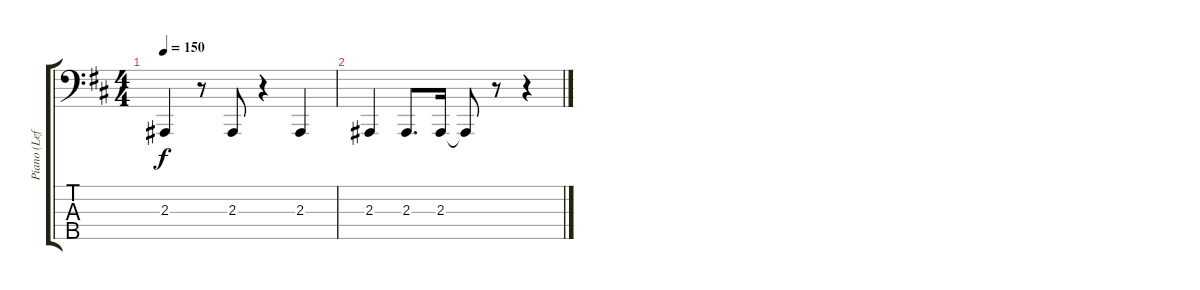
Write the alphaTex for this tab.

\track ("Piano (Left Hand)" "Piano (Lef") {instrument acousticgrandpiano}
\staff {score tabs}
\tuning (Gb2 Db2 Ab1 Eb1 Bb0) {hide}
\ts (4 4)
\tempo 150
\clef f4
\ks d
2.3.4{dy f} r.8 2.3.8 r.4 2.3.4 |
2.3.4 2.3.8{d} 2.3.16 2.3{t}.8 r.8 r.4
